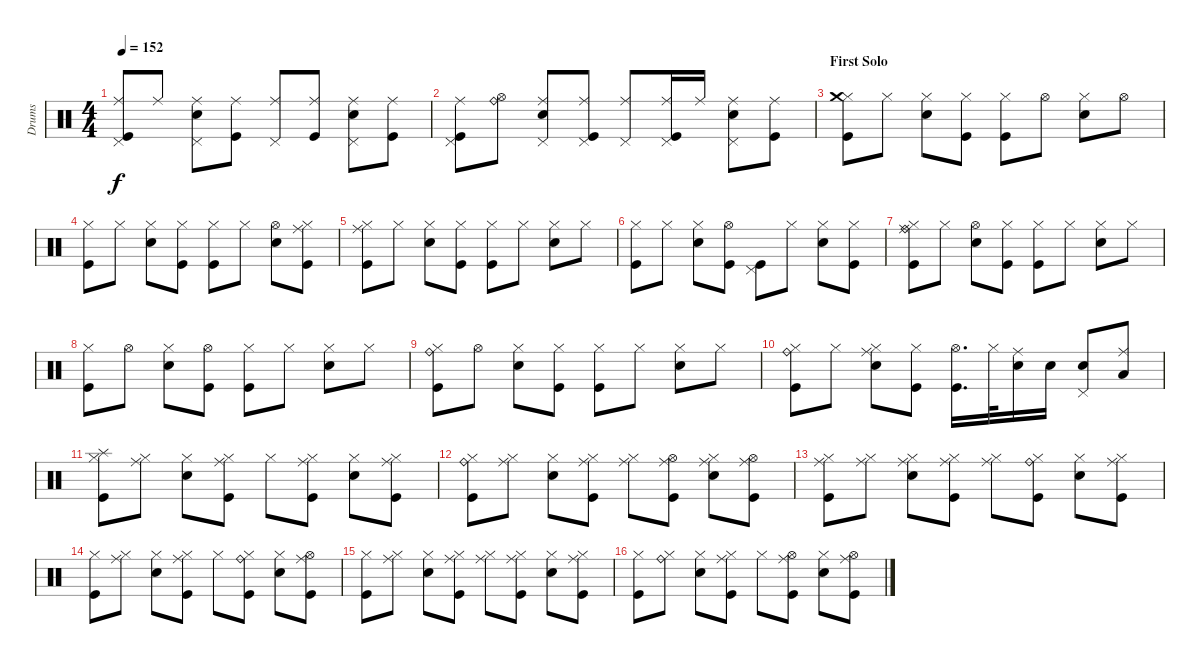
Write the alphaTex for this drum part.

\track ("Drums" "Drums") {instrument percussion}
\staff {score}
\articulation defaults
\ts (4 4)
\tempo 152
\clef neutral
\ks c
("Ride (middle)" "Kick (hit)" "Pedal Hi-Hat (hit)").8{dy f} "Ride (middle)".8 ("Snare (hit) 2" "Pedal Hi-Hat (hit)" "Ride (middle)").8 ("Kick (hit)" "Ride (middle)").8 ("Pedal Hi-Hat (hit)" "Ride (middle)").8 ("Kick (hit)" "Ride (middle)").8 ("Snare (hit) 2" "Pedal Hi-Hat (hit)" "Ride (middle)").8 ("Kick (hit)" "Ride (middle)").8 |
("Kick (hit)" "Pedal Hi-Hat (hit)" "Ride (middle)").8 ("Hi-Hat (open)" "Ride (bell)").8 ("Snare (hit) 2" "Pedal Hi-Hat (hit)" "Ride (middle)").8 ("Kick (hit)" "Pedal Hi-Hat (hit)" "Ride (middle)").8 ("Pedal Hi-Hat (hit)" "Ride (middle)").8 ("Ride (middle)" "Kick (hit)" "Pedal Hi-Hat (hit)").16 "Ride (middle)".16 ("Ride (middle)" "Snare (hit) 2" "Pedal Hi-Hat (hit)").8 ("Kick (hit)" "Ride (middle)").8 |
\section ("" "First Solo")
("Kick (hit)" "Hi-Hat (closed)" "Crash medium (hit)").8 "Hi-Hat (closed)".8 ("Snare (hit) 2" "Hi-Hat (closed)").8 ("Kick (hit)" "Hi-Hat (closed)").8 ("Kick (hit)" "Hi-Hat (closed)").8 "Hi-Hat (open)".8 ("Snare (hit) 2" "Hi-Hat (closed)").8 "Hi-Hat (open)".8 |
("Kick (hit)" "Hi-Hat (closed)").8 "Hi-Hat (closed)".8 ("Snare (hit) 2" "Hi-Hat (closed)").8 ("Kick (hit)" "Hi-Hat (closed)").8 ("Kick (hit)" "Hi-Hat (closed)").8 "Hi-Hat (closed)".8 ("Snare (hit) 2" "Hi-Hat (open)").8 ("Ride (middle)" "Kick (hit)" "Hi-Hat (closed)").8 |
("Kick (hit)" "Hi-Hat (closed)" "Ride (middle)").8 "Hi-Hat (closed)".8 ("Snare (hit) 2" "Hi-Hat (closed)").8 ("Kick (hit)" "Hi-Hat (closed)").8 ("Kick (hit)" "Hi-Hat (closed)").8 "Hi-Hat (closed)".8 ("Snare (hit) 2" "Hi-Hat (closed)").8 "Hi-Hat (closed)".8 |
("Kick (hit)" "Hi-Hat (closed)").8 "Hi-Hat (closed)".8 ("Snare (hit) 2" "Hi-Hat (closed)").8 ("Kick (hit)" "Hi-Hat (open)").8 ("Kick (hit)" "Pedal Hi-Hat (hit)").8 "Hi-Hat (closed)".8 ("Snare (hit) 2" "Hi-Hat (closed)").8 ("Kick (hit)" "Hi-Hat (closed)").8 |
("Kick (hit)" "Hi-Hat (closed)" "Ride (middle)" "Ride (bell)").8 "Hi-Hat (closed)".8 ("Snare (hit) 2" "Hi-Hat (open)").8 ("Kick (hit)" "Hi-Hat (closed)").8 ("Kick (hit)" "Hi-Hat (closed)").8 "Hi-Hat (closed)".8 ("Snare (hit) 2" "Hi-Hat (closed)").8 "Hi-Hat (closed)".8 |
("Kick (hit)" "Hi-Hat (closed)").8 "Hi-Hat (open)".8 ("Snare (hit) 2" "Hi-Hat (closed)").8 ("Kick (hit)" "Hi-Hat (open)").8 ("Kick (hit)" "Hi-Hat (closed)").8 "Hi-Hat (closed)".8 ("Snare (hit) 2" "Hi-Hat (closed)").8 "Hi-Hat (closed)".8 |
("Kick (hit)" "Hi-Hat (closed)" "Ride (bell)").8 "Hi-Hat (open)".8 ("Snare (hit) 2" "Hi-Hat (closed)").8 ("Kick (hit)" "Hi-Hat (closed)").8 ("Kick (hit)" "Hi-Hat (closed)").8 "Hi-Hat (closed)".8 ("Snare (hit) 2" "Hi-Hat (closed)").8 "Hi-Hat (closed)".8 |
("Kick (hit)" "Hi-Hat (closed)" "Ride (bell)").8 "Hi-Hat (closed)".8 ("Ride (middle)" "Snare (hit) 2" "Hi-Hat (closed)").8 ("Kick (hit)" "Hi-Hat (closed)").8 ("Kick (hit)" "Hi-Hat (open)").16{d} "Hi-Hat (closed)".32 ("Snare (hit) 2" "Ride (middle)").16 "Snare (hit) 2".16 ("Snare (hit) 2" "Pedal Hi-Hat (hit)").8 ("Low Floor Tom (hit)" "Ride (middle)").8 |
("Kick (hit)" "Hi-Hat (closed)" "Splash (hit)").8 ("Hi-Hat (closed)" "Ride (middle)").8 ("Snare (hit) 2" "Hi-Hat (closed)").8 ("Hi-Hat (closed)" "Ride (middle)" "Kick (hit)").8 "Hi-Hat (closed)".8 ("Kick (hit)" "Hi-Hat (closed)" "Ride (middle)").8 ("Snare (hit) 2" "Hi-Hat (closed)").8 ("Hi-Hat (closed)" "Ride (middle)" "Kick (hit)").8 |
("Ride (bell)" "Kick (hit)" "Hi-Hat (closed)").8 ("Hi-Hat (closed)" "Ride (middle)").8 ("Snare (hit) 2" "Hi-Hat (closed)").8 ("Kick (hit)" "Hi-Hat (closed)" "Ride (middle)").8 ("Hi-Hat (closed)" "Ride (middle)").8 ("Kick (hit)" "Hi-Hat (open)" "Ride (middle)").8 ("Snare (hit) 2" "Hi-Hat (closed)" "Ride (middle)").8 ("Kick (hit)" "Hi-Hat (open)" "Ride (middle)").8 |
("Ride (middle)" "Kick (hit)" "Hi-Hat (closed)").8 ("Hi-Hat (closed)" "Ride (middle)").8 ("Ride (middle)" "Snare (hit) 2" "Hi-Hat (closed)").8 ("Hi-Hat (closed)" "Ride (middle)" "Kick (hit)").8 ("Hi-Hat (closed)" "Ride (middle)").8 ("Ride (bell)" "Kick (hit)" "Hi-Hat (closed)").8 ("Snare (hit) 2" "Hi-Hat (closed)").8 ("Kick (hit)" "Hi-Hat (closed)" "Ride (middle)").8 |
("Kick (hit)" "Hi-Hat (closed)").8 ("Hi-Hat (closed)" "Ride (middle)").8 ("Snare (hit) 2" "Hi-Hat (closed)").8 ("Kick (hit)" "Hi-Hat (closed)" "Ride (middle)").8 "Hi-Hat (closed)".8 ("Kick (hit)" "Hi-Hat (closed)" "Ride (bell)").8 ("Snare (hit) 2" "Hi-Hat (closed)").8 ("Kick (hit)" "Hi-Hat (open)" "Ride (middle)").8 |
("Kick (hit)" "Hi-Hat (closed)").8 ("Hi-Hat (closed)" "Ride (middle)").8 ("Snare (hit) 2" "Hi-Hat (closed)").8 ("Kick (hit)" "Hi-Hat (closed)" "Ride (middle)").8 ("Hi-Hat (closed)" "Ride (middle)").8 ("Kick (hit)" "Hi-Hat (closed)" "Ride (middle)").8 ("Snare (hit) 2" "Hi-Hat (closed)").8 ("Ride (middle)" "Kick (hit)" "Hi-Hat (closed)").8 |
("Kick (hit)" "Hi-Hat (closed)").8 ("Hi-Hat (closed)" "Ride (bell)").8 ("Snare (hit) 2" "Hi-Hat (closed)").8 ("Kick (hit)" "Hi-Hat (closed)" "Ride (middle)").8 "Hi-Hat (closed)".8 ("Kick (hit)" "Hi-Hat (open)" "Ride (middle)").8 ("Snare (hit) 2" "Hi-Hat (closed)").8 ("Kick (hit)" "Hi-Hat (open)" "Ride (middle)").8
